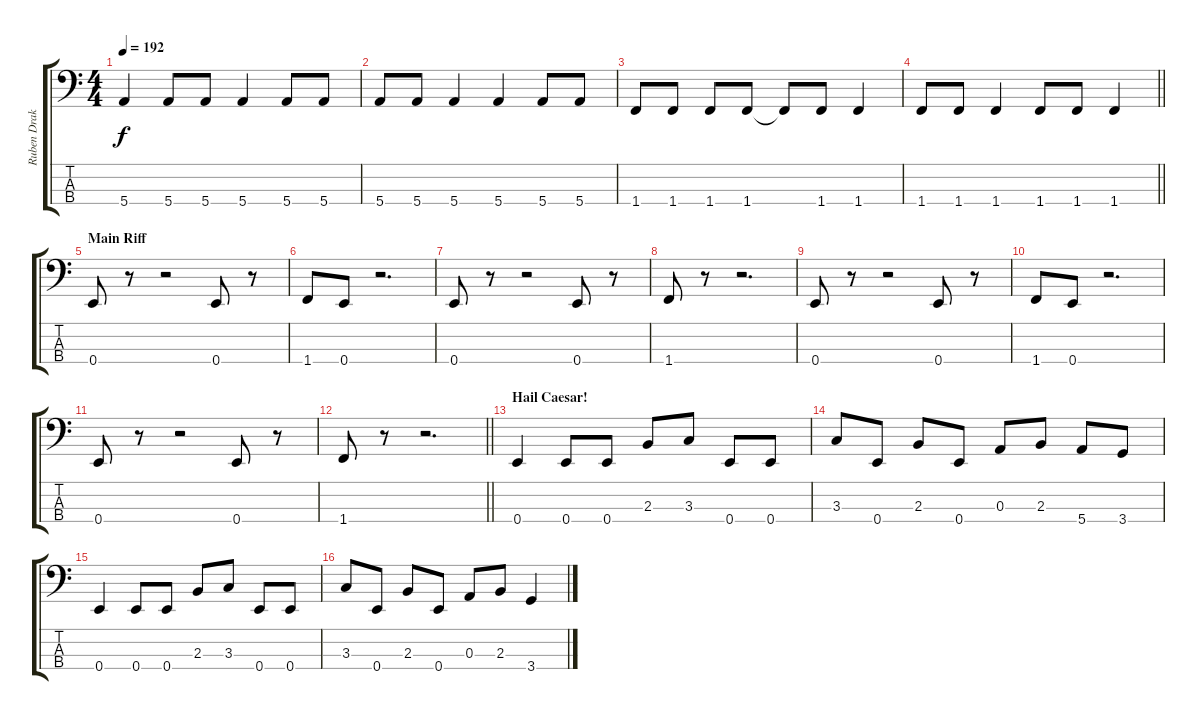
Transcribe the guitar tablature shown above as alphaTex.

\track ("Ruben Drake" "Ruben Drak") {instrument electricbasspick}
\staff {score tabs}
\tuning (G2 D2 A1 E1) {hide}
\ts (4 4)
\tempo 192
\clef f4
\ks c
5.4.4{dy f} 5.4.8 5.4.8 5.4.4 5.4.8 5.4.8 |
5.4.8 5.4.8 5.4.4 5.4.4 5.4.8 5.4.8 |
1.4.8 1.4.8 1.4.8 1.4.8 1.4{t}.8 1.4.8 1.4.4 |
\barLineRight lightlight
1.4.8 1.4.8 1.4.4 1.4.8 1.4.8 1.4.4 |
\section ("" "Main Riff")
0.4.8 r.8 r.2 0.4.8 r.8 |
1.4.8 0.4.8 r.2{d} |
0.4.8 r.8 r.2 0.4.8 r.8 |
1.4.8 r.8 r.2{d} |
0.4.8 r.8 r.2 0.4.8 r.8 |
1.4.8 0.4.8 r.2{d} |
0.4.8 r.8 r.2 0.4.8 r.8 |
\barLineRight lightlight
1.4.8 r.8 r.2{d} |
\section ("" "Hail Caesar!")
0.4.4 0.4.8 0.4.8 2.3.8 3.3.8 0.4.8 0.4.8 |
3.3.8 0.4.8 2.3.8 0.4.8 0.3.8 2.3.8 5.4.8 3.4.8 |
0.4.4 0.4.8 0.4.8 2.3.8 3.3.8 0.4.8 0.4.8 |
3.3.8 0.4.8 2.3.8 0.4.8 0.3.8 2.3.8 3.4.4
